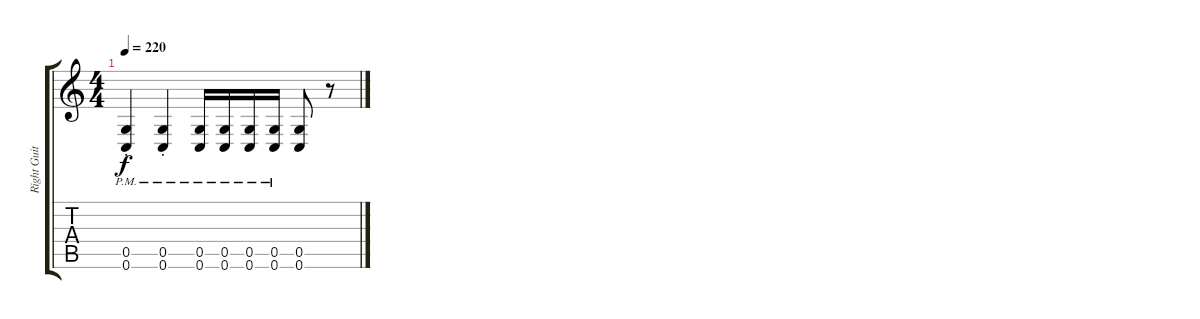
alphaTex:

\track ("Right Guitar" "Right Guit") {instrument distortionguitar}
\staff {score tabs}
\tuning (D4 A3 F3 C3 G2 C2) {hide}
\ts (4 4)
\tempo 220
\clef g2
\ks c
(0.5{st} 0.6{pm st}).4{dy f} (0.5{pm st} 0.6{pm st}).4 (0.5 0.6{pm}).16 (0.5 0.6{pm}).16 (0.5 0.6{pm}).16 (0.5 0.6{pm}).16 (0.5 0.6).8 r.8
